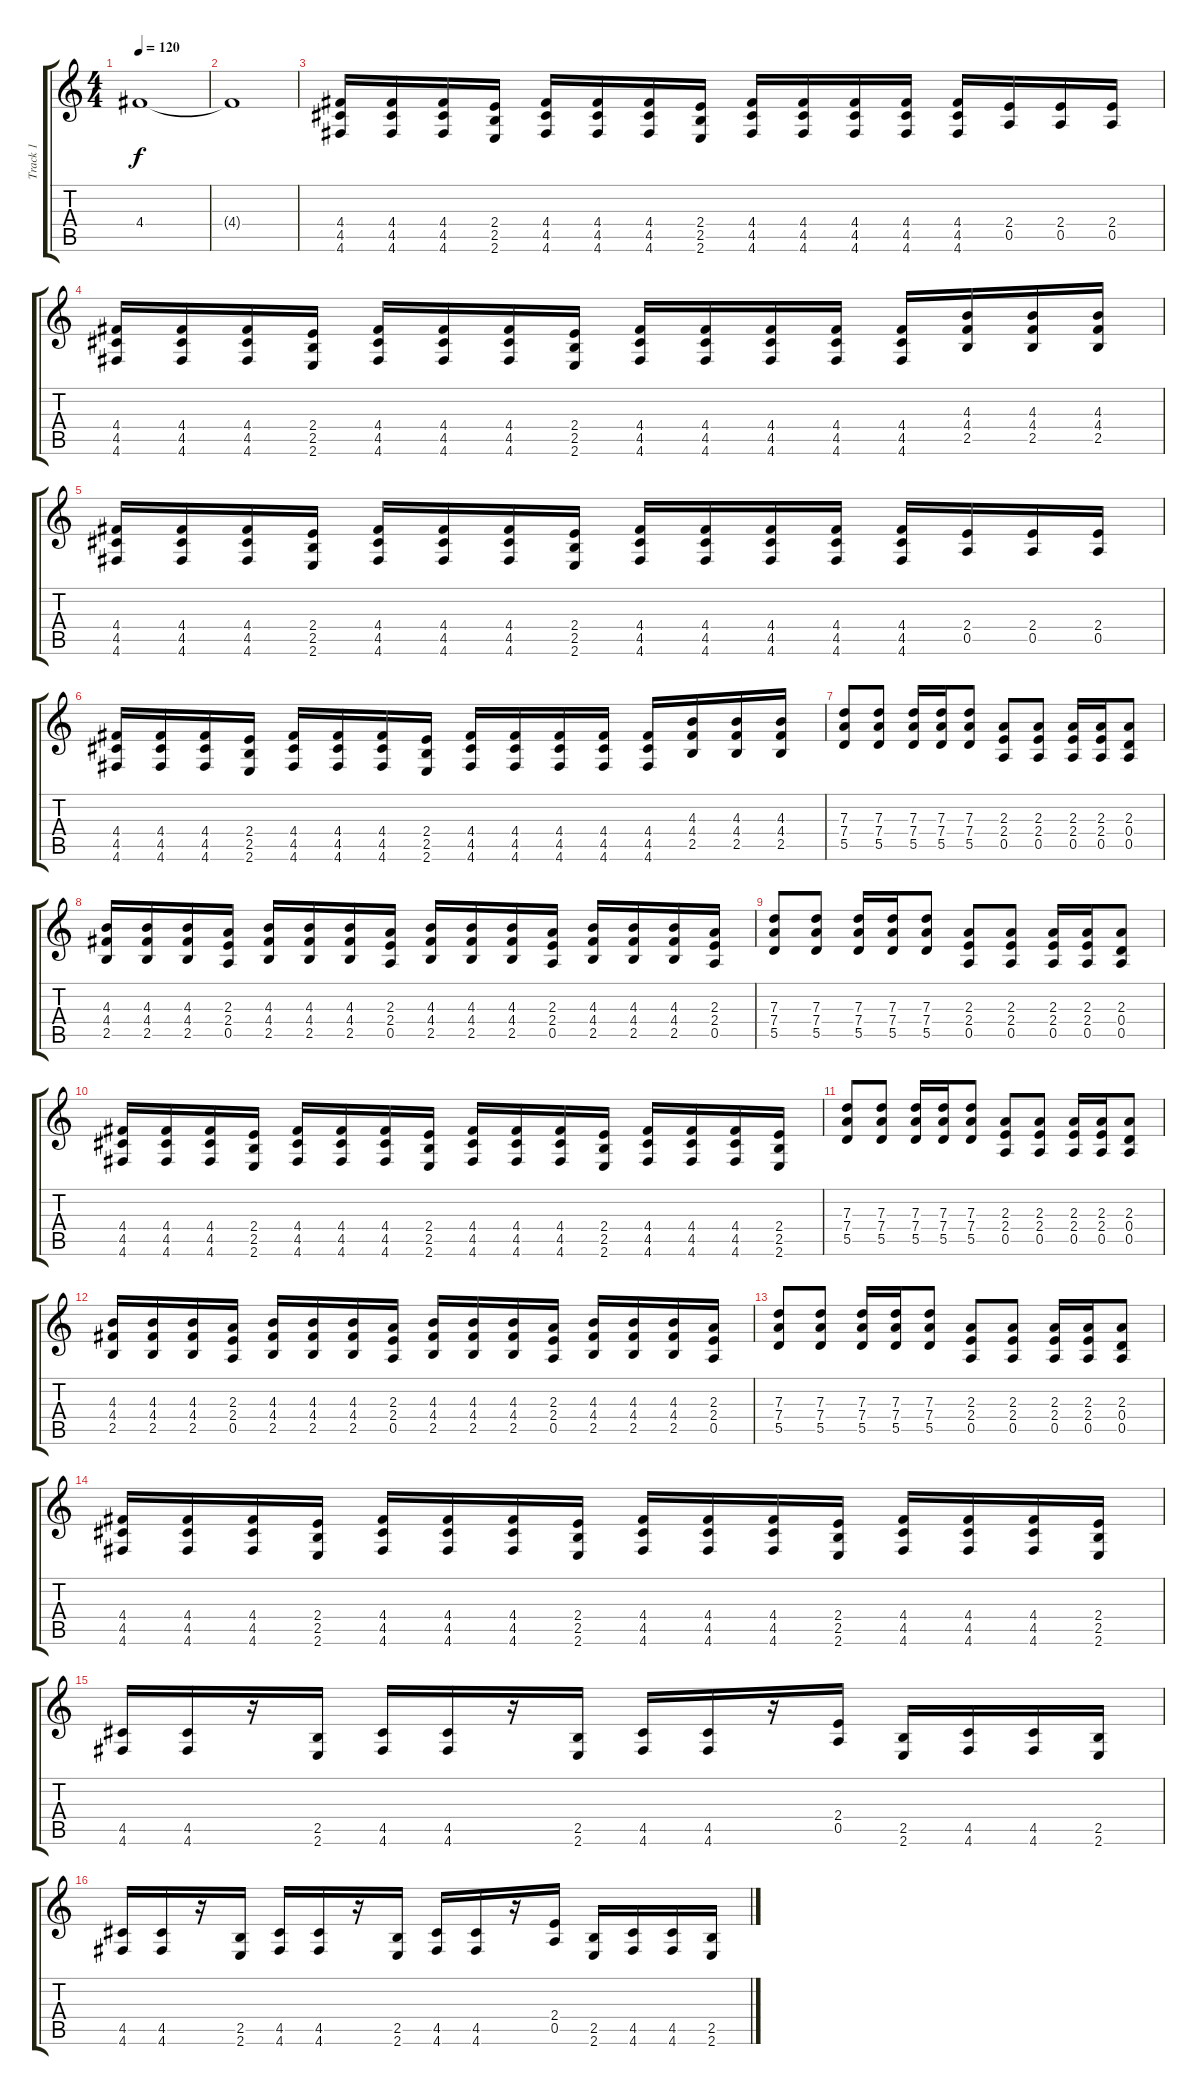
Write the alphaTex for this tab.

\track ("Track 1" "Track 1") {instrument distortionguitar}
\staff {score tabs}
\tuning (E4 B3 G3 D3 A2 D2) {hide}
\ts (4 4)
\tempo 120
\clef g2
\ks c
4.4{t}.1{dy f} |
4.4{t}.1 |
(4.4 4.5 4.6).16 (4.4 4.5 4.6).16 (4.4 4.5 4.6).16 (2.4 2.5 2.6).16 (4.4 4.5 4.6).16 (4.4 4.5 4.6).16 (4.4 4.5 4.6).16 (2.4 2.5 2.6).16 (4.4 4.5 4.6).16 (4.4 4.5 4.6).16 (4.4 4.5 4.6).16 (4.4 4.5 4.6).16 (4.4 4.5 4.6).16 (2.4 0.5).16 (2.4 0.5).16 (2.4 0.5).16 |
(4.4 4.5 4.6).16 (4.4 4.5 4.6).16 (4.4 4.5 4.6).16 (2.4 2.5 2.6).16 (4.4 4.5 4.6).16 (4.4 4.5 4.6).16 (4.4 4.5 4.6).16 (2.4 2.5 2.6).16 (4.4 4.5 4.6).16 (4.4 4.5 4.6).16 (4.4 4.5 4.6).16 (4.4 4.5 4.6).16 (4.4 4.5 4.6).16 (4.3 4.4 2.5).16 (4.3 4.4 2.5).16 (4.3 4.4 2.5).16 |
(4.4 4.5 4.6).16 (4.4 4.5 4.6).16 (4.4 4.5 4.6).16 (2.4 2.5 2.6).16 (4.4 4.5 4.6).16 (4.4 4.5 4.6).16 (4.4 4.5 4.6).16 (2.4 2.5 2.6).16 (4.4 4.5 4.6).16 (4.4 4.5 4.6).16 (4.4 4.5 4.6).16 (4.4 4.5 4.6).16 (4.4 4.5 4.6).16 (2.4 0.5).16 (2.4 0.5).16 (2.4 0.5).16 |
(4.4 4.5 4.6).16 (4.4 4.5 4.6).16 (4.4 4.5 4.6).16 (2.4 2.5 2.6).16 (4.4 4.5 4.6).16 (4.4 4.5 4.6).16 (4.4 4.5 4.6).16 (2.4 2.5 2.6).16 (4.4 4.5 4.6).16 (4.4 4.5 4.6).16 (4.4 4.5 4.6).16 (4.4 4.5 4.6).16 (4.4 4.5 4.6).16 (4.3 4.4 2.5).16 (4.3 4.4 2.5).16 (4.3 4.4 2.5).16 |
(7.3 7.4 5.5).8 (7.3 7.4 5.5).8 (7.3 7.4 5.5).16 (7.3 7.4 5.5).16 (7.3 7.4 5.5).8 (2.3 2.4 0.5).8 (2.3 2.4 0.5).8 (2.3 2.4 0.5).16 (2.3 2.4 0.5).16 (2.3 0.4 0.5).8 |
(4.3 4.4 2.5).16 (4.3 4.4 2.5).16 (4.3 4.4 2.5).16 (2.3 2.4 0.5).16 (4.3 4.4 2.5).16 (4.3 4.4 2.5).16 (4.3 4.4 2.5).16 (2.3 2.4 0.5).16 (4.3 4.4 2.5).16 (4.3 4.4 2.5).16 (4.3 4.4 2.5).16 (2.3 2.4 0.5).16 (4.3 4.4 2.5).16 (4.3 4.4 2.5).16 (4.3 4.4 2.5).16 (2.3 2.4 0.5).16 |
(7.3 7.4 5.5).8 (7.3 7.4 5.5).8 (7.3 7.4 5.5).16 (7.3 7.4 5.5).16 (7.3 7.4 5.5).8 (2.3 2.4 0.5).8 (2.3 2.4 0.5).8 (2.3 2.4 0.5).16 (2.3 2.4 0.5).16 (2.3 0.4 0.5).8 |
(4.4 4.5 4.6).16 (4.4 4.5 4.6).16 (4.4 4.5 4.6).16 (2.4 2.5 2.6).16 (4.4 4.5 4.6).16 (4.4 4.5 4.6).16 (4.4 4.5 4.6).16 (2.4 2.5 2.6).16 (4.4 4.5 4.6).16 (4.4 4.5 4.6).16 (4.4 4.5 4.6).16 (2.4 2.5 2.6).16 (4.4 4.5 4.6).16 (4.4 4.5 4.6).16 (4.4 4.5 4.6).16 (2.4 2.5 2.6).16 |
(7.3 7.4 5.5).8 (7.3 7.4 5.5).8 (7.3 7.4 5.5).16 (7.3 7.4 5.5).16 (7.3 7.4 5.5).8 (2.3 2.4 0.5).8 (2.3 2.4 0.5).8 (2.3 2.4 0.5).16 (2.3 2.4 0.5).16 (2.3 0.4 0.5).8 |
(4.3 4.4 2.5).16 (4.3 4.4 2.5).16 (4.3 4.4 2.5).16 (2.3 2.4 0.5).16 (4.3 4.4 2.5).16 (4.3 4.4 2.5).16 (4.3 4.4 2.5).16 (2.3 2.4 0.5).16 (4.3 4.4 2.5).16 (4.3 4.4 2.5).16 (4.3 4.4 2.5).16 (2.3 2.4 0.5).16 (4.3 4.4 2.5).16 (4.3 4.4 2.5).16 (4.3 4.4 2.5).16 (2.3 2.4 0.5).16 |
(7.3 7.4 5.5).8 (7.3 7.4 5.5).8 (7.3 7.4 5.5).16 (7.3 7.4 5.5).16 (7.3 7.4 5.5).8 (2.3 2.4 0.5).8 (2.3 2.4 0.5).8 (2.3 2.4 0.5).16 (2.3 2.4 0.5).16 (2.3 0.4 0.5).8 |
(4.4 4.5 4.6).16 (4.4 4.5 4.6).16 (4.4 4.5 4.6).16 (2.4 2.5 2.6).16 (4.4 4.5 4.6).16 (4.4 4.5 4.6).16 (4.4 4.5 4.6).16 (2.4 2.5 2.6).16 (4.4 4.5 4.6).16 (4.4 4.5 4.6).16 (4.4 4.5 4.6).16 (2.4 2.5 2.6).16 (4.4 4.5 4.6).16 (4.4 4.5 4.6).16 (4.4 4.5 4.6).16 (2.4 2.5 2.6).16 |
(4.5 4.6).16 (4.5 4.6).16 r.16 (2.5 2.6).16 (4.5 4.6).16 (4.5 4.6).16 r.16 (2.5 2.6).16 (4.5 4.6).16 (4.5 4.6).16 r.16 (2.4 0.5).16 (2.5 2.6).16 (4.5 4.6).16 (4.5 4.6).16 (2.5 2.6).16 |
(4.5 4.6).16 (4.5 4.6).16 r.16 (2.5 2.6).16 (4.5 4.6).16 (4.5 4.6).16 r.16 (2.5 2.6).16 (4.5 4.6).16 (4.5 4.6).16 r.16 (2.4 0.5).16 (2.5 2.6).16 (4.5 4.6).16 (4.5 4.6).16 (2.5 2.6).16
